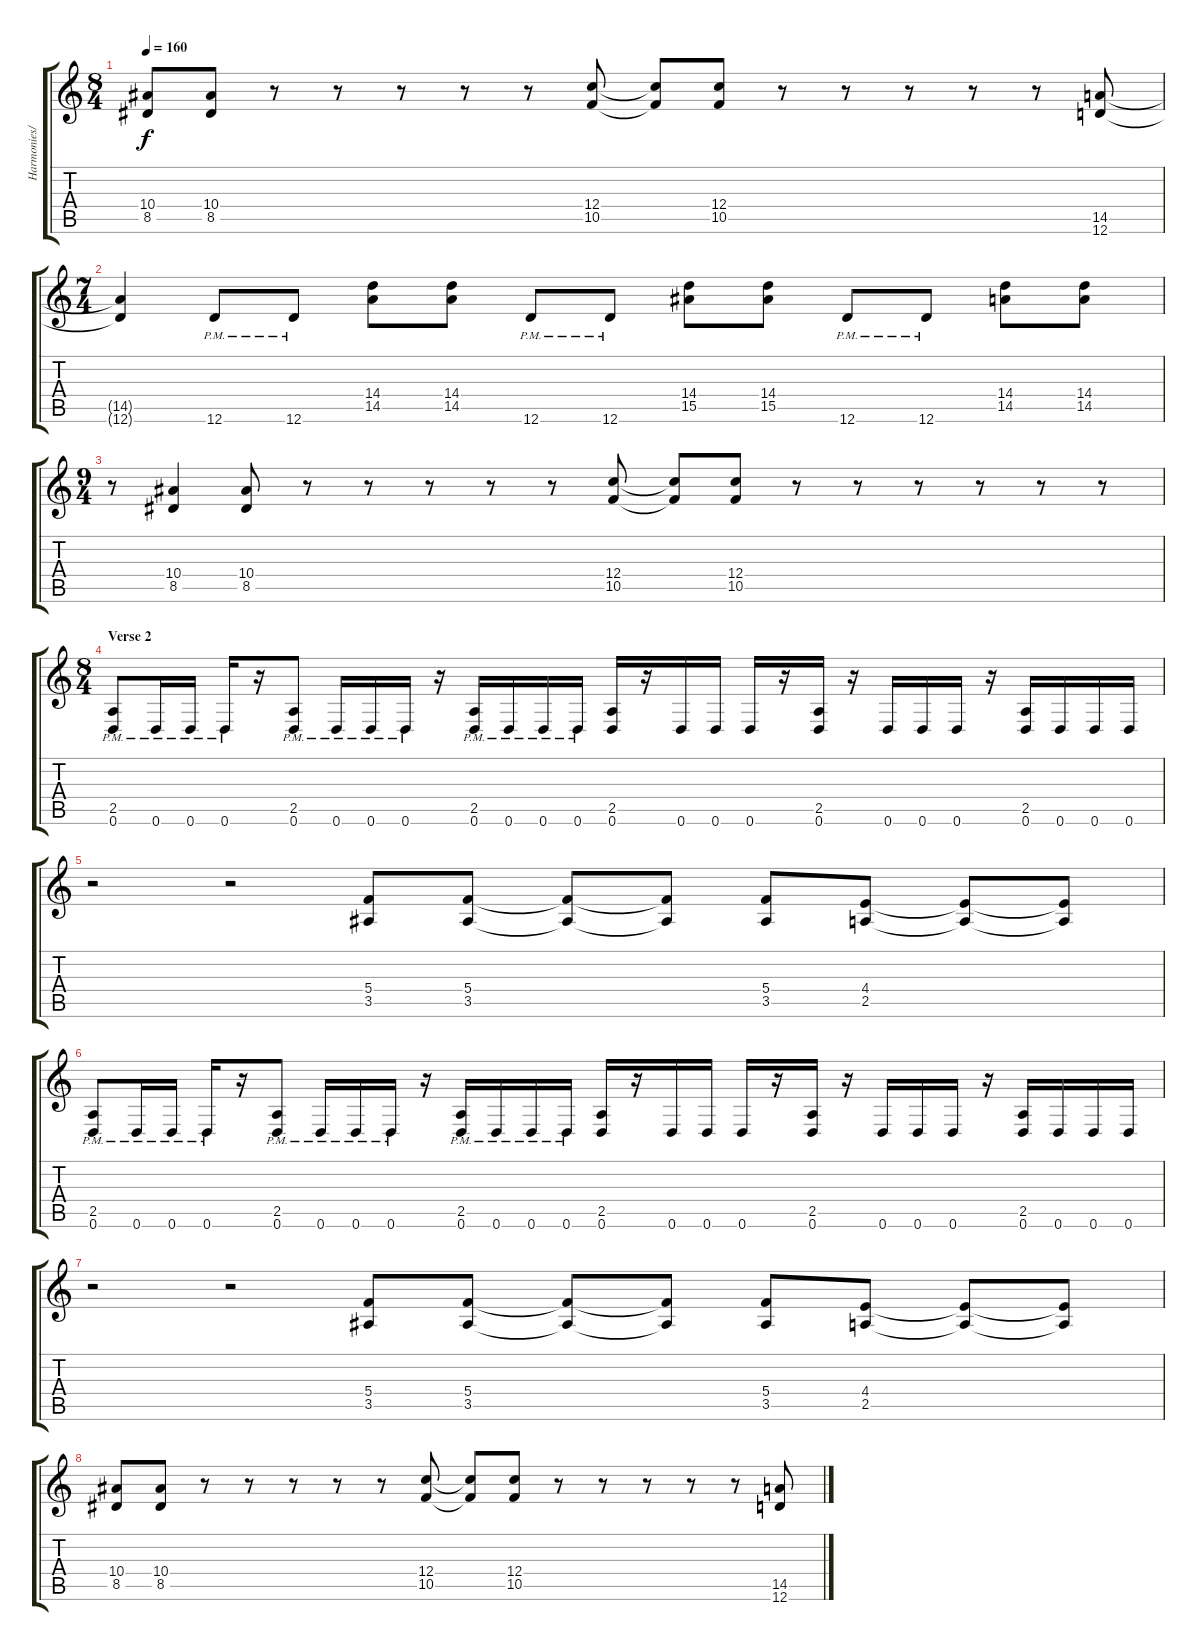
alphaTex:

\track ("Harmonies/solo" "Harmonies/") {instrument distortionguitar}
\staff {score tabs}
\tuning (D4 A3 F3 C3 G2 D2) {hide}
\ts (8 4)
\tempo 160
\clef g2
\ks c
(10.4 8.5).8{dy f} (10.4 8.5).8 r.8 r.8 r.8 r.8 r.8 (12.4 10.5).8 (12.4{t} 10.5{t}).8 (12.4 10.5).8 r.8 r.8 r.8 r.8 r.8 (14.5 12.6).8 |
\ts (7 4)
(14.5{t} 12.6{t}).4 12.6{pm}.8 12.6{pm}.8 (14.4 14.5).8 (14.4 14.5).8 12.6{pm}.8 12.6{pm}.8 (14.4 15.5).8 (14.4 15.5).8 12.6{pm}.8 12.6{pm}.8 (14.4 14.5).8 (14.4 14.5).8 |
\ts (9 4)
r.8 (10.4 8.5).4 (10.4 8.5).8 r.8 r.8 r.8 r.8 r.8 (12.4 10.5).8 (12.4{t} 10.5{t}).8 (12.4 10.5).8 r.8 r.8 r.8 r.8 r.8 r.8 |
\ts (8 4)
\section ("" "Verse 2")
(2.5{pm} 0.6{pm}).8 0.6{pm}.16 0.6{pm}.16 0.6{pm}.16 r.16 (2.5{pm} 0.6{pm}).8 0.6{pm}.16 0.6{pm}.16 0.6{pm}.16 r.16 (2.5{pm} 0.6{pm}).16 0.6{pm}.16 0.6{pm}.16 0.6{pm}.16 (2.5 0.6).16 r.16 0.6.16 0.6.16 0.6.16 r.16 (2.5 0.6).16 r.16 0.6.16 0.6.16 0.6.16 r.16 (2.5 0.6).16 0.6.16 0.6.16 0.6.16 |
r.2 r.2 (5.4 3.5).8 (5.4 3.5).8 (5.4{t} 3.5{t}).8 (5.4{t} 3.5{t}).8 (5.4 3.5).8 (4.4 2.5).8 (4.4{t} 2.5{t}).8 (4.4{t} 2.5{t}).8 |
(2.5{pm} 0.6{pm}).8 0.6{pm}.16 0.6{pm}.16 0.6{pm}.16 r.16 (2.5{pm} 0.6{pm}).8 0.6{pm}.16 0.6{pm}.16 0.6{pm}.16 r.16 (2.5{pm} 0.6{pm}).16 0.6{pm}.16 0.6{pm}.16 0.6{pm}.16 (2.5 0.6).16 r.16 0.6.16 0.6.16 0.6.16 r.16 (2.5 0.6).16 r.16 0.6.16 0.6.16 0.6.16 r.16 (2.5 0.6).16 0.6.16 0.6.16 0.6.16 |
r.2 r.2 (5.4 3.5).8 (5.4 3.5).8 (5.4{t} 3.5{t}).8 (5.4{t} 3.5{t}).8 (5.4 3.5).8 (4.4 2.5).8 (4.4{t} 2.5{t}).8 (4.4{t} 2.5{t}).8 |
(10.4 8.5).8 (10.4 8.5).8 r.8 r.8 r.8 r.8 r.8 (12.4 10.5).8 (12.4{t} 10.5{t}).8 (12.4 10.5).8 r.8 r.8 r.8 r.8 r.8 (14.5 12.6).8
